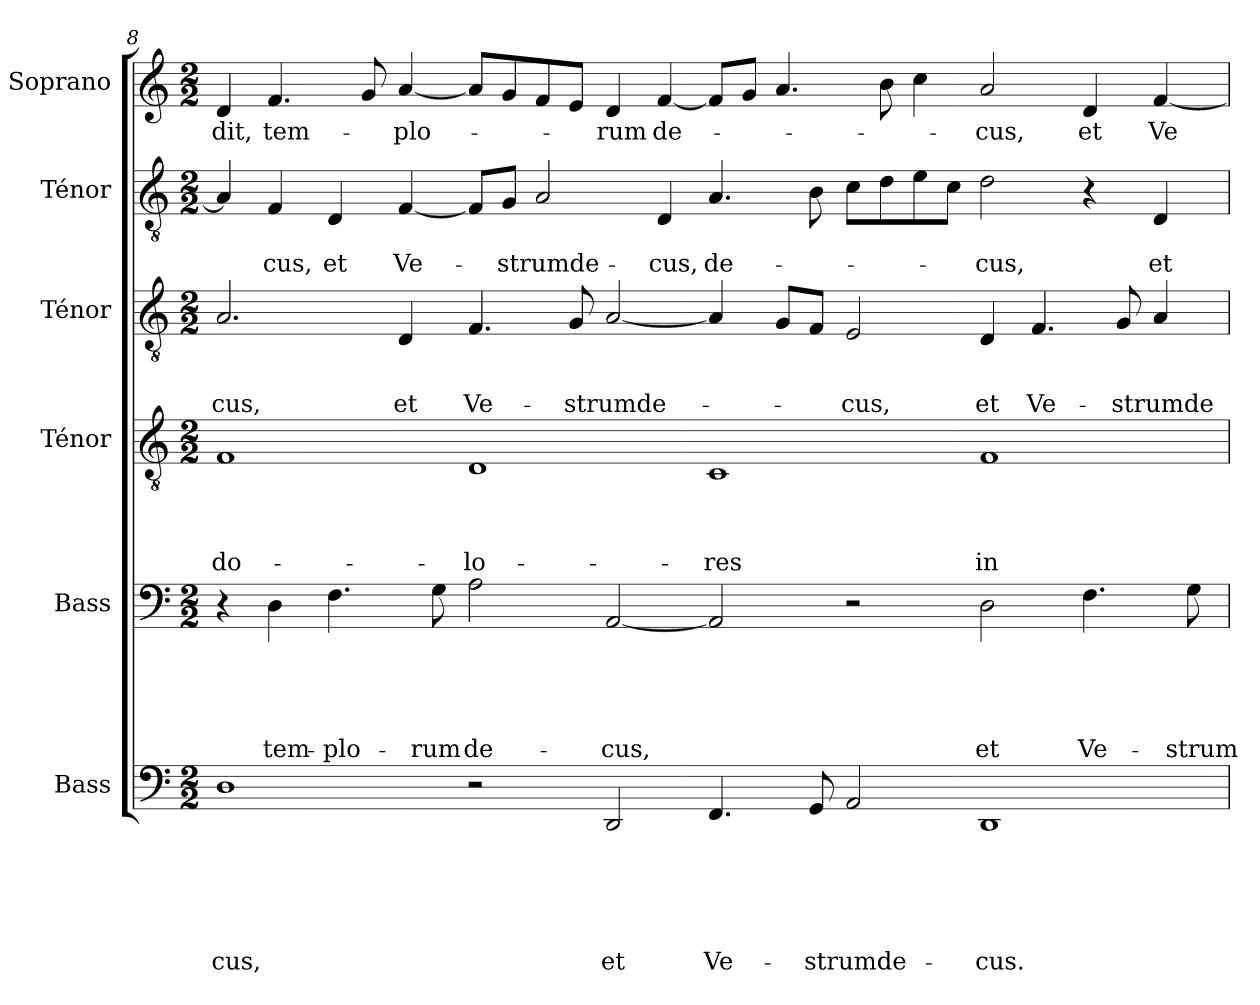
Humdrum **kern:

**kern	**text	**text	**text	**text	**text	**text	**kern	**text	**text	**text	**text	**text	**kern	**text	**text	**text	**text	**kern	**text	**text	**text	**kern	**text	**text	**kern	**text
*part6	*part6	*part6	*part6	*part6	*part6	*part6	*part5	*part5	*part5	*part5	*part5	*part5	*part4	*part4	*part4	*part4	*part4	*part3	*part3	*part3	*part3	*part2	*part2	*part2	*part1	*part1
*staff6	*staff6	*staff6	*staff6	*staff6	*staff6	*staff6	*staff5	*staff5	*staff5	*staff5	*staff5	*staff5	*staff4	*staff4	*staff4	*staff4	*staff4	*staff3	*staff3	*staff3	*staff3	*staff2	*staff2	*staff2	*staff1	*staff1
*I"Bass	*	*	*	*	*	*	*I"Bass	*	*	*	*	*	*I"Ténor	*	*	*	*	*I"Ténor	*	*	*	*I"Ténor	*	*	*I"Soprano	*
*I'B.	*	*	*	*	*	*	*I'B.	*	*	*	*	*	*I'T.	*	*	*	*	*I'T.	*	*	*	*I'T.	*	*	*I'S.	*
!!LO:PB:g=z
*clefF4	*	*	*	*	*	*	*clefF4	*	*	*	*	*	*clefGv2	*	*	*	*	*clefGv2	*	*	*	*clefGv2	*	*	*clefG2	*
*k[]	*	*	*	*	*	*	*k[]	*	*	*	*	*	*k[]	*	*	*	*	*k[]	*	*	*	*k[]	*	*	*k[]	*
*C:	*	*	*	*	*	*	*C:	*	*	*	*	*	*C:	*	*	*	*	*C:	*	*	*	*C:	*	*	*C:	*
*M2/2	*	*	*	*	*	*	*M2/2	*	*	*	*	*	*M2/2	*	*	*	*	*M2/2	*	*	*	*M2/2	*	*	*M2/2	*
=8	=8	=8	=8	=8	=8	=8	=8	=8	=8	=8	=8	=8	=8	=8	=8	=8	=8	=8	=8	=8	=8	=8	=8	=8	=8	=8
!	!	!	!	!	!	!LO:LY:b	!	!	!	!	!	!	!	!	!	!	!LO:LY:b	!	!	!	!LO:LY:b	!	!	!	!	!LO:LY:b
1D	.	.	.	.	.	-cus,	4r	.	.	.	.	.	1F	.	.	.	do-	2.A/	.	.	-cus,	4A/]	.	.	4d/	-dit,
!	!	!	!	!	!	!	!	!	!	!	!	!LO:LY:b	!	!	!	!	!	!	!	!	!	!	!	!LO:LY:b	!	!LO:LY:b
.	.	.	.	.	.	.	4D\	.	.	.	.	tem-	.	.	.	.	.	.	.	.	.	4F/	.	-cus,	4.f/	tem-
!	!	!	!	!	!	!	!	!	!	!	!	!LO:LY:b	!	!	!	!	!	!	!	!	!	!	!	!LO:LY:b	!	!
.	.	.	.	.	.	.	4.F\	.	.	.	.	-plo-	.	.	.	.	.	.	.	.	.	4D/	.	et	.	.
.	.	.	.	.	.	.	.	.	.	.	.	.	.	.	.	.	.	.	.	.	.	.	.	.	8g/	.
!	!	!	!	!	!	!	!	!	!	!	!	!	!	!	!	!	!	!	!	!	!LO:LY:b	!	!	!LO:LY:b	!	!LO:LY:b
.	.	.	.	.	.	.	.	.	.	.	.	.	.	.	.	.	.	4D/	.	.	et	[<4F/	.	Ve-	[<4a/	-plo-
!	!	!	!	!	!	!	!	!	!	!	!	!LO:LY:b	!	!	!	!	!	!	!	!	!	!	!	!	!	!
.	.	.	.	.	.	.	8G\	.	.	.	.	-rum	.	.	.	.	.	.	.	.	.	.	.	.	.	.
!	!	!	!	!	!	!	!	!	!	!	!	!LO:LY:b	!	!	!	!	!LO:LY:b	!	!	!	!LO:LY:b	!	!	!	!	!
2r	.	.	.	.	.	.	2A\	.	.	.	.	de-	1D	.	.	.	-lo-	4.F/	.	.	Ve-	8F/L]	.	.	8a/L]	.
!	!	!	!	!	!	!	!	!	!	!	!	!	!	!	!	!	!	!	!	!	!	!	!	!LO:LY:b	!	!
.	.	.	.	.	.	.	.	.	.	.	.	.	.	.	.	.	.	.	.	.	.	8G/J	.	-strumde-	8g/	.
.	.	.	.	.	.	.	.	.	.	.	.	.	.	.	.	.	.	.	.	.	.	2A/	.	.	8f/	.
!	!	!	!	!	!	!	!	!	!	!	!	!	!	!	!	!	!	!	!	!	!LO:LY:b	!	!	!	!	!
.	.	.	.	.	.	.	.	.	.	.	.	.	.	.	.	.	.	8G/	.	.	-strumde-	.	.	.	8e/J	.
!	!	!	!	!	!	!LO:LY:b	!	!	!	!	!	!LO:LY:b	!	!	!	!	!	!	!	!	!	!	!	!	!	!LO:LY:b
2DD/	.	.	.	.	.	et	[<2AA/	.	.	.	.	-cus,	.	.	.	.	.	[<2A/	.	.	.	.	.	.	4d/	-rum
!	!	!	!	!	!	!	!	!	!	!	!	!	!	!	!	!	!	!	!	!	!	!	!	!LO:LY:b	!	!LO:LY:b
.	.	.	.	.	.	.	.	.	.	.	.	.	.	.	.	.	.	.	.	.	.	4D/	.	-cus,	[<4f/	de-
!	!	!	!	!	!	!LO:LY:b	!	!	!	!	!	!	!	!	!	!	!LO:LY:b	!	!	!	!	!	!	!LO:LY:b	!	!
4.FF/	.	.	.	.	.	Ve-	2AA/]	.	.	.	.	.	1C	.	.	.	-res	4A/]	.	.	.	4.A/	.	de-	8f/L]	.
.	.	.	.	.	.	.	.	.	.	.	.	.	.	.	.	.	.	.	.	.	.	.	.	.	8g/J	.
.	.	.	.	.	.	.	.	.	.	.	.	.	.	.	.	.	.	8G/L	.	.	.	.	.	.	4.a/	.
!	!	!	!	!	!	!LO:LY:b	!	!	!	!	!	!	!	!	!	!	!	!	!	!	!	!	!	!	!	!
8GG/	.	.	.	.	.	-strumde-	.	.	.	.	.	.	.	.	.	.	.	8F/J	.	.	.	8B\	.	.	.	.
!	!	!	!	!	!	!	!	!	!	!	!	!	!	!	!	!	!	!	!	!	!LO:LY:b	!	!	!	!	!
2AA/	.	.	.	.	.	.	2r	.	.	.	.	.	.	.	.	.	.	2E/	.	.	-cus,	8c\L	.	.	.	.
.	.	.	.	.	.	.	.	.	.	.	.	.	.	.	.	.	.	.	.	.	.	8d\	.	.	8b\	.
.	.	.	.	.	.	.	.	.	.	.	.	.	.	.	.	.	.	.	.	.	.	8e\	.	.	4cc\	.
.	.	.	.	.	.	.	.	.	.	.	.	.	.	.	.	.	.	.	.	.	.	8c\J	.	.	.	.
!	!	!	!	!	!	!LO:LY:b	!	!	!	!	!	!LO:LY:b	!	!	!	!	!LO:LY:b	!	!	!	!LO:LY:b	!	!	!LO:LY:b	!	!LO:LY:b
1DD	.	.	.	.	.	-cus.	2D\	.	.	.	.	et	1F	.	.	.	in-	4D/	.	.	et	2d\	.	-cus,	2a/	-cus,
!	!	!	!	!	!	!	!	!	!	!	!	!	!	!	!	!	!	!	!	!	!LO:LY:b	!	!	!	!	!
.	.	.	.	.	.	.	.	.	.	.	.	.	.	.	.	.	.	4.F/	.	.	Ve-	.	.	.	.	.
!	!	!	!	!	!	!	!	!	!	!	!	!LO:LY:b	!	!	!	!	!	!	!	!	!	!	!	!	!	!LO:LY:b
.	.	.	.	.	.	.	4.F\	.	.	.	.	Ve-	.	.	.	.	.	.	.	.	.	4r	.	.	4d/	et
!	!	!	!	!	!	!	!	!	!	!	!	!	!	!	!	!	!	!	!	!	!LO:LY:b	!	!	!	!	!
.	.	.	.	.	.	.	.	.	.	.	.	.	.	.	.	.	.	8G/	.	.	-strumde-	.	.	.	.	.
!	!	!	!	!	!	!	!	!	!	!	!	!	!	!	!	!	!	!	!	!	!	!	!	!LO:LY:b	!	!LO:LY:b
.	.	.	.	.	.	.	.	.	.	.	.	.	.	.	.	.	.	4A/	.	.	.	4D/	.	et	[<4f/	Ve-
!	!	!	!	!	!	!	!	!	!	!	!	!LO:LY:b	!	!	!	!	!	!	!	!	!	!	!	!	!	!
.	.	.	.	.	.	.	8G\	.	.	.	.	-strum	.	.	.	.	.	.	.	.	.	.	.	.	.	.
=	=	=	=	=	=	=	=	=	=	=	=	=	=	=	=	=	=	=	=	=	=	=	=	=	=	=
*-	*-	*-	*-	*-	*-	*-	*-	*-	*-	*-	*-	*-	*-	*-	*-	*-	*-	*-	*-	*-	*-	*-	*-	*-	*-	*-
